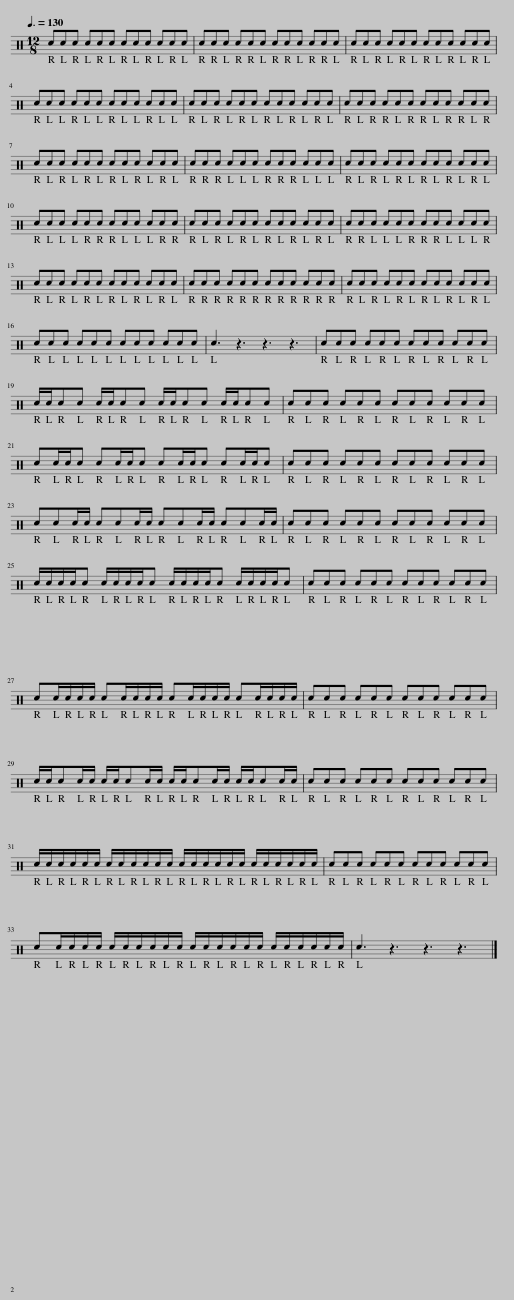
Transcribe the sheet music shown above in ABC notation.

X:1
L:1/8
Q:3/8=130
M:12/8
I:linebreak $
K:C
V:1 perc
K:none
V:1
 ccc ccc ccc ccc | ccc ccc ccc ccc | ccc ccc ccc ccc |$ ccc ccc ccc ccc | ccc ccc ccc ccc | %5
 ccc ccc ccc ccc |$ ccc ccc ccc ccc | ccc ccc ccc ccc | ccc ccc ccc ccc |$ ccc ccc ccc ccc | %10
 ccc ccc ccc ccc | ccc ccc ccc ccc |$ ccc ccc ccc ccc | ccc ccc ccc ccc | ccc ccc ccc ccc |$ %15
 ccc ccc ccc ccc | c3 z3 z3 z3 | ccc ccc ccc ccc |$ c/c/cc c/c/cc c/c/cc c/c/cc | ccc ccc ccc ccc |$ %20
 cc/c/c cc/c/c cc/c/c cc/c/c | ccc ccc ccc ccc |$ ccc/c/ ccc/c/ ccc/c/ ccc/c/ | ccc ccc ccc ccc |$ c/c/c/c/c c/c/c/c/c c/c/c/c/c c/c/c/c/c | %25
 ccc ccc ccc ccc |$ cc/c/c/c/ cc/c/c/c/ cc/c/c/c/ cc/c/c/c/ | ccc ccc ccc ccc |$ c/c/cc/c/ c/c/cc/c/ c/c/cc/c/ c/c/cc/c/ | ccc ccc ccc ccc |$ %30
 c/c/c/c/c/c/ c/c/c/c/c/c/ c/c/c/c/c/c/ c/c/c/c/c/c/ | ccc ccc ccc ccc |$ cc/c/c/c/ c/c/c/c/c/c/ c/c/c/c/c/c/ c/c/c/c/c/c/ | c3 z3 z3 z3 |] %34
